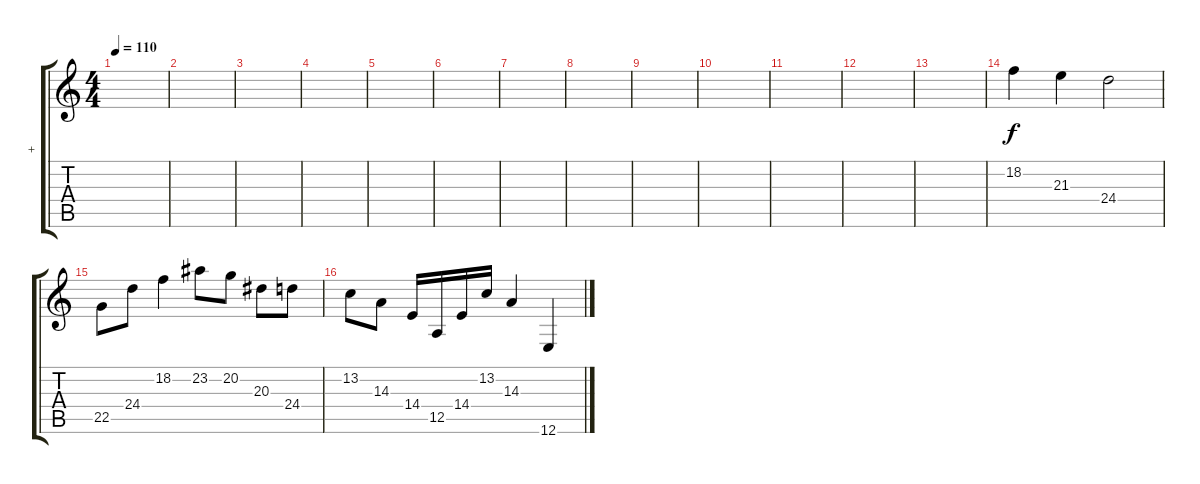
\track ("+" "+") {instrument panflute}
\staff {score tabs}
\tuning (E4 B3 G3 D3 A2 E2) {hide}
\ts (4 4)
\tempo 110
\clef g2
\ks c
|
|
|
|
|
|
|
|
|
|
|
|
|
18.2.4 21.3.4 24.4.2 |
22.5.8 24.4.8 18.2.4 23.2.8 20.2.8 20.3.8 24.4.8 |
13.2.8 14.3.8 14.4.16 12.5.16 14.4.16 13.2.16 14.3.4 12.6.4
